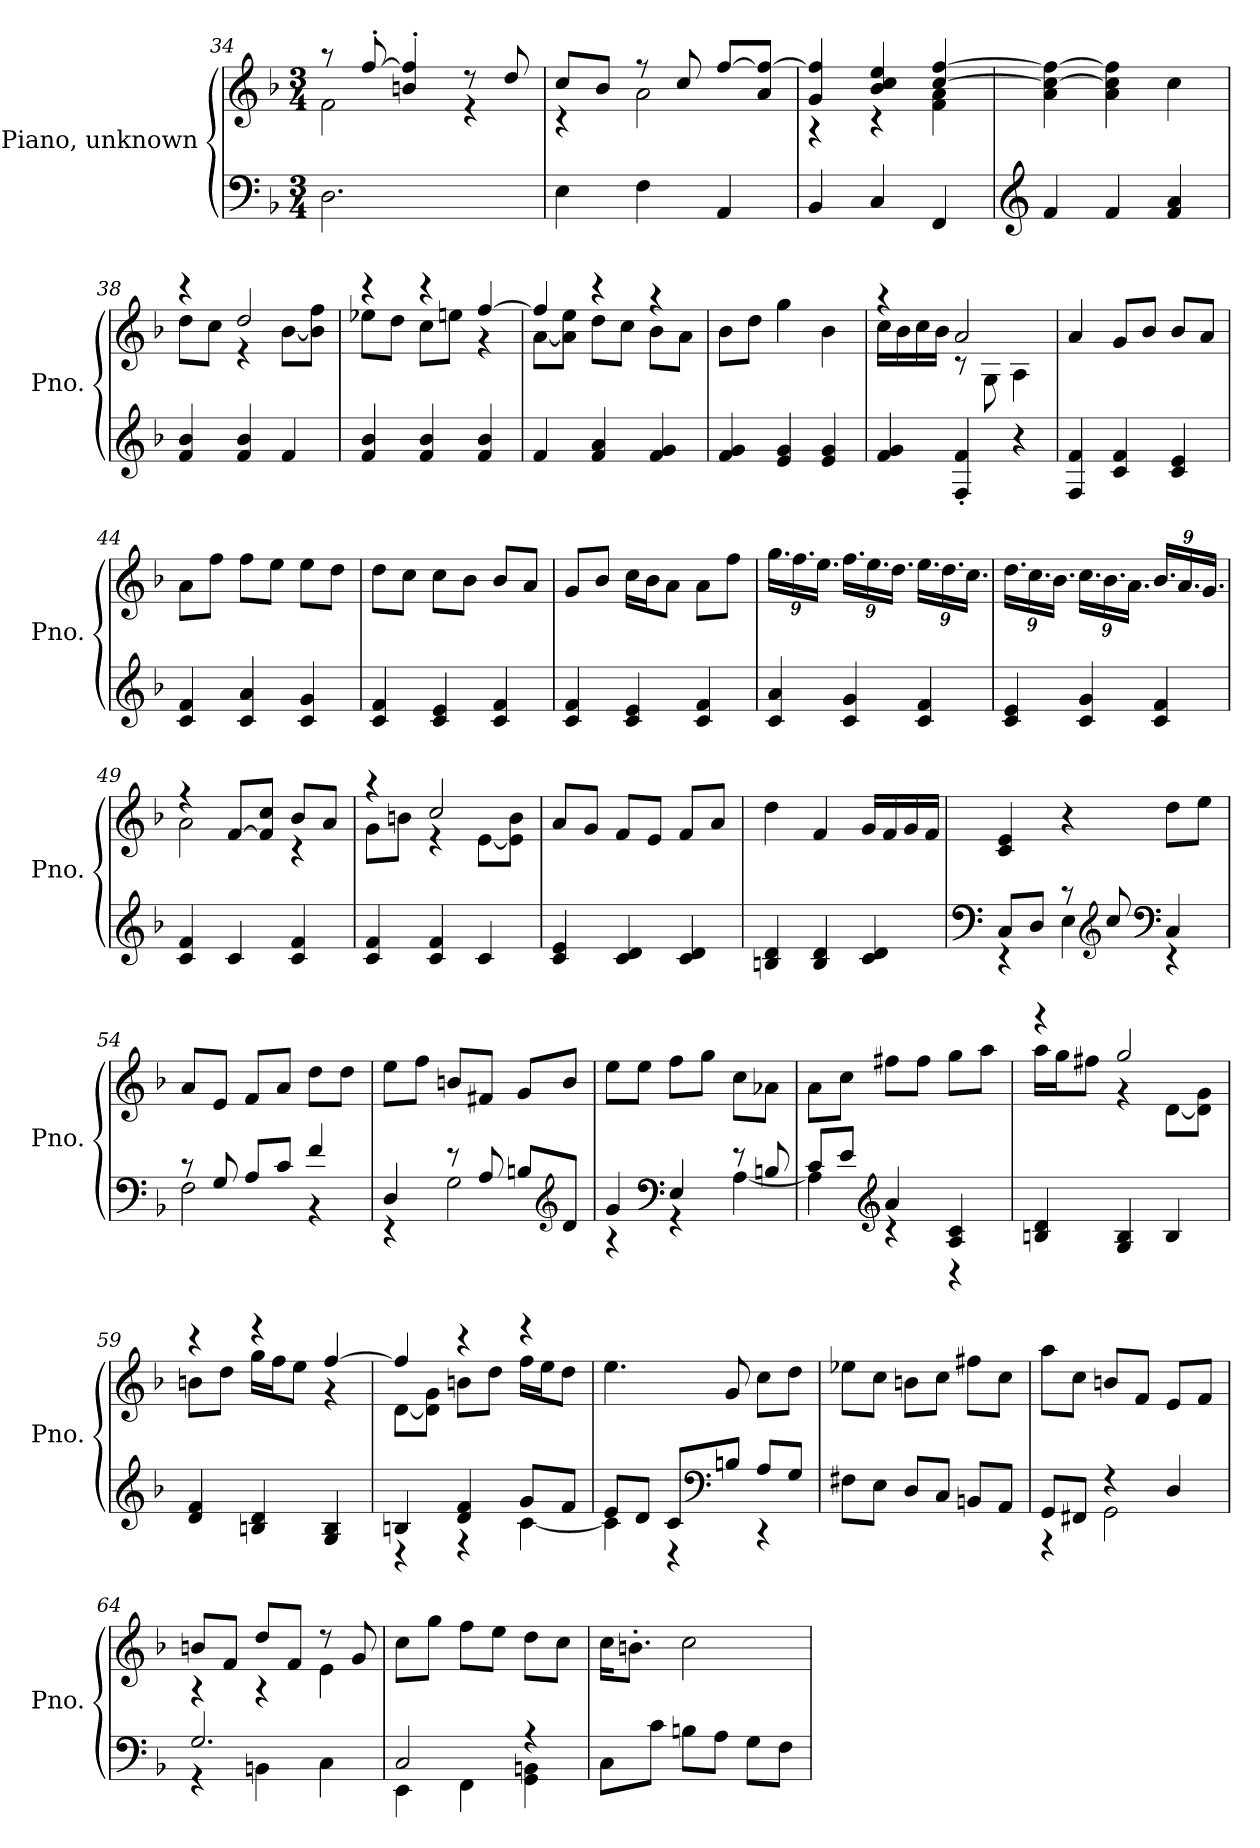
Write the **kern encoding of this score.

**kern	**kern
*part1	*part1
*staff2	*staff1
*I"Piano, unknown	*
*I'Pno.	*
!!LO:PB:g=z
*clefF4	*clefG2
*k[b-]	*k[b-]
*M3/4	*M3/4
=34	=34
*	*^
2.D\	8r	2f\
.	[8ff'/	.
.	4bn/' 4ff/]'	.
.	8r	4r
.	8dd/	.
=35	=35	=35
4E\	8cc/L	4r
.	8b-/J	.
4F\	8r	2a\
.	8cc/	.
4AA/	[8ff/L	.
.	8a/ 8ff/_J	.
=36	=36	=36
4BB-/	4g/ 4ff/]	4r
4C/	4b-/ 4cc/ 4ee/	4r
4FF/	[4cc/ [4ff/	4f\ 4a\
*	*v	*v
=37	=37
*clefG2	*
4f/	4a\ 4cc\_ 4ff\_
4f/	4a\ 4cc\] 4ff\]
4f/ 4a/	4cc\
=38	=38
*	*^
4f/ 4b-/	4r	8dd\L
.	.	8cc\J
4f/ 4b-/	2dd/	4r
4f/	.	[8b-\L
.	.	8b-\] 8ff\J
=39	=39	=39
4f/ 4b-/	4r	8ee-X\L
.	.	8dd\J
4f/ 4b-/	4r	8cc\L
.	.	8een\J
4f/ 4b-/	[4ff/	4r
!!LO:LB:g=z	!!
=40	=40	=40
4f/	4ff/]	[8a\L
.	.	8a\] 8ee\J
4f/ 4a/	4r	8dd\L
.	.	8cc\J
4f/ 4g/	4r	8b-\L
.	.	8a\J
*	*v	*v
=41	=41
4f/ 4g/	8b-\L
.	8dd\J
4e/ 4g/	4gg\
4e/ 4g/	4b-\
=42	=42
*	*^
4f/ 4g/	4r	16cc\LL
.	.	16b-\
.	.	16cc\
.	.	16b-\JJ
4F/' 4f/'	2a/	8r
.	.	8G\
4r	.	4A\
*	*v	*v
=43	=43
4F/ 4f/	4a/
4c/ 4f/	8g/L
.	8b-/J
4c/ 4e/	8b-/L
.	8a/J
=44	=44
4c/ 4f/	8a\L
.	8ff\J
4c/ 4a/	8ff\L
.	8ee\J
4c/ 4g/	8ee\L
.	8dd\J
=45	=45
4c/ 4f/	8dd\L
.	8cc\J
4c/ 4e/	8cc\L
.	8b-\J
4c/ 4f/	8b-/L
.	8a/J
!!LO:LB:g=z
=46	=46
4c/ 4f/	8g/L
.	8b-/J
4c/ 4e/	16cc\LL
.	16b-\J
.	8a\J
4c/ 4f/	8a\L
.	8ff\J
=47	=47
*	*Xbrackettup
4c/ 4a/	18.gg\LL
.	18.ff\
.	18.ee\JJ
4c/ 4g/	18.ff\LL
.	18.ee\
.	18.dd\JJ
4c/ 4f/	18.ee\LL
.	18.dd\
.	18.cc\JJ
=48	=48
4c/ 4e/	18.dd\LL
.	18.cc\
.	18.b-\JJ
4c/ 4g/	18.cc\LL
.	18.b-\
.	18.a\JJ
4c/ 4f/	18.b-/LL
.	18.a/
.	18.g/JJ
=49	=49
*	*^
4c/ 4f/	4r	2a\
4c/	[8f/L	.
.	8f/] 8cc/J	.
4c/ 4f/	8b-/L	4r
.	8a/J	.
!!LO:LB:g=z	!!
=50	=50	=50
4c/ 4f/	4r	8g\L
.	.	8bn\J
4c/ 4f/	2cc/	4r
4c/	.	[8e\L
.	.	8e\] 8b\J
*	*v	*v
=51	=51
4c/ 4e/	8a/L
.	8g/J
4c/ 4d/	8f/L
.	8e/J
4c/ 4d/	8f/L
.	8a/J
=52	=52
4Bn/ 4d/	4dd\
4B/ 4d/	4f/
4c/ 4d/	16g/LL
.	16f/
.	16g/
.	16f/JJ
=53	=53
*clefF4	*
*^	*
8C/L	4r	4c/ 4e/
8D/J	.	.
8r	4E\	4r
*clefG2	*	*
8cc/	.	.
*clefF4	*	*
4C/	4r	8dd\L
.	.	8ee\J
=54	=54	=54
8r	2F\	8a/L
8G/	.	8e/J
8A/L	.	8f/L
8c/J	.	8a/J
4f/	4r	8dd\L
.	.	8dd\J
!!LO:LB:g=z
=55	=55	=55
4D/	4r	8ee\L
.	.	8ff\J
8r	2G\	8bn/L
8A/	.	8f#X/J
8Bn/L	.	8g/L
*clefG2	*	*
8d/J	.	8b/J
=56	=56	=56
4g/	4r	8ee\L
.	.	8ee\J
*clefF4	*	*
4E/	4r	8ff\L
.	.	8gg\J
8r	[4A\	8cc\L
8Bn/	.	8a-X\J
=57	=57	=57
8c/L	4A\]	8a\L
8e/J	.	8cc\J
*clefG2	*	*
4a/	4r	8ff#X\L
.	.	8ff#\J
4A/ 4c/	4r	8gg\L
.	.	8aa\J
*v	*v	*
=58	=58
*	*^
4Bn/ 4d/	4r	16aa\LL
.	.	16gg\J
.	.	8ff#X\J
4G/ 4B/	2gg/	4r
4B/	.	[8d\L
.	.	8d\] 8g\J
=59	=59	=59
4d/ 4f/	4r	8bn\L
.	.	8dd\J
4Bn/ 4d/	4r	16gg\LL
.	.	16ff\J
.	.	8ee\J
4G/ 4B/	[4ff/	4r
!!LO:LB:g=z	!!
=60	=60	=60
*^	*	*
4Bn/	4r	4ff/]	[8d\L
.	.	.	8d\] 8g\J
4d/ 4f/	4r	4r	8bn\L
.	.	.	8dd\J
8g/L	[4c\	4r	16ff\LL
.	.	.	16ee\J
8f/J	.	.	8dd\J
*	*	*v	*v
=61	=61	=61
8e/L	4c\]	4.ee\
8d/J	.	.
8c/L	4r	.
*clefF4	*	*
8Bn/J	.	8g/
8A/L	4r	8cc\L
8G/J	.	8dd\J
*v	*v	*
=62	=62
8F#X\L	8ee-X\L
8E\J	8cc\J
8D/L	8bn\L
8C/J	8cc\J
8BBn/L	8ff#X\L
8AA/J	8cc\J
=63	=63
*^	*
8GG/L	4r	8aa\L
8FF#X/J	.	8cc\J
4r	2GG\	8bn/L
.	.	8f/J
4D/	.	8e/L
.	.	8f/J
=64	=64	=64
*	*	*^
2.G/	4r	8bn/L	4r
.	.	8f/J	.
.	4BBn\	8dd/L	4r
.	.	8f/J	.
.	4C\	8r	4e\
.	.	8g/	.
*	*	*v	*v
!!LO:PB:g=z
=65	=65	=65
2C/	4EE\	8cc\L
.	.	8gg\J
.	4FF\	8ff\L
.	.	8ee\J
4r	4GG\ 4BBn\	8dd\L
.	.	8cc\J
*v	*v	*
=66	=66
8C\L	16cc\KL
.	8.bn'\J
8c\J	.
8Bn\L	2cc\
8A\J	.
8G\L	.
8F\J	.
=	=
*-	*-
